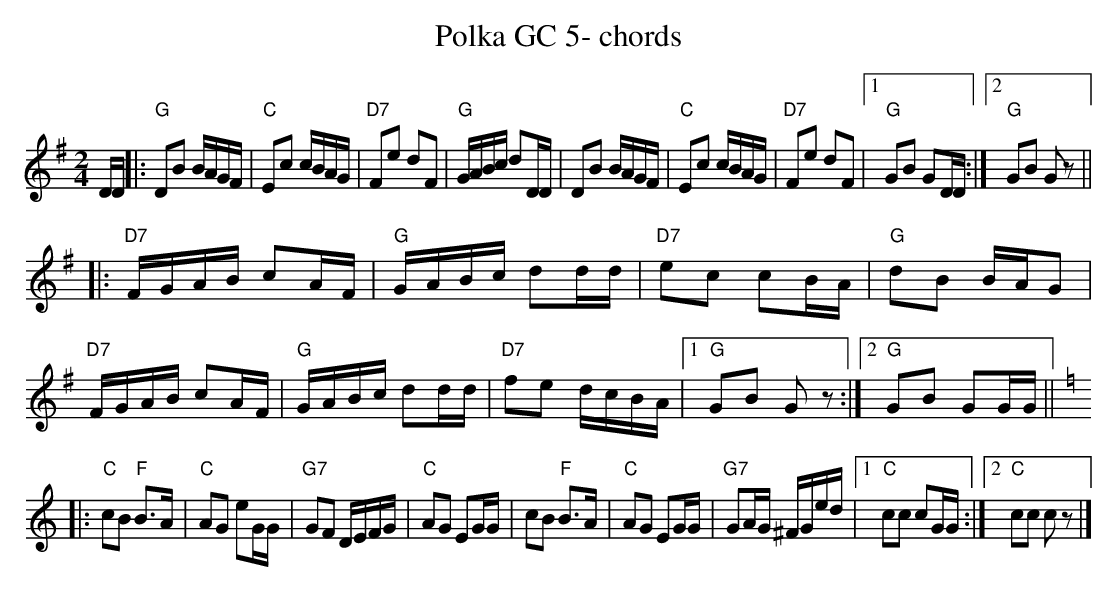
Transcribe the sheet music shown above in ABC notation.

X:1
T:Polka GC 5- chords
M:2/4
L:1/16
K:G %%MIDI gchordon
DD |: "G"D2B2 BAGF | "C"E2c2 cBAG | "D7"F2e2 d2F2 | "G"GABc d2DD | D2B2 BAGF | "C"E2c2 cBAG | "D7"F2e2 d2F2 |1 "G"G2B2 G2DD :|2 "G"G2B2 G2z2 ||
|: "D7"FGAB c2AF | "G"GABc d2dd | "D7"e2c2 c2BA | "G"d2B2 BAG2 | "D7"FGAB c2AF | "G"GABc d2dd | "D7"f2e2 dcBA |1 "G"G2B2 G2z2 :|2 "G"G2B2 G2GG || [K:Cmaj]
|: "C"c2B2 "F"B3A | "C"A2G2 e2GG | "G7"G2F2 DEFG | "C"A2G2 E2GG | c2B2 "F"B3A | "C"A2G2 E2GG | "G7"G2AG ^FGed |1 "C"c2c2 c2GG :|2 "C"c2c2 c2z2 |]
